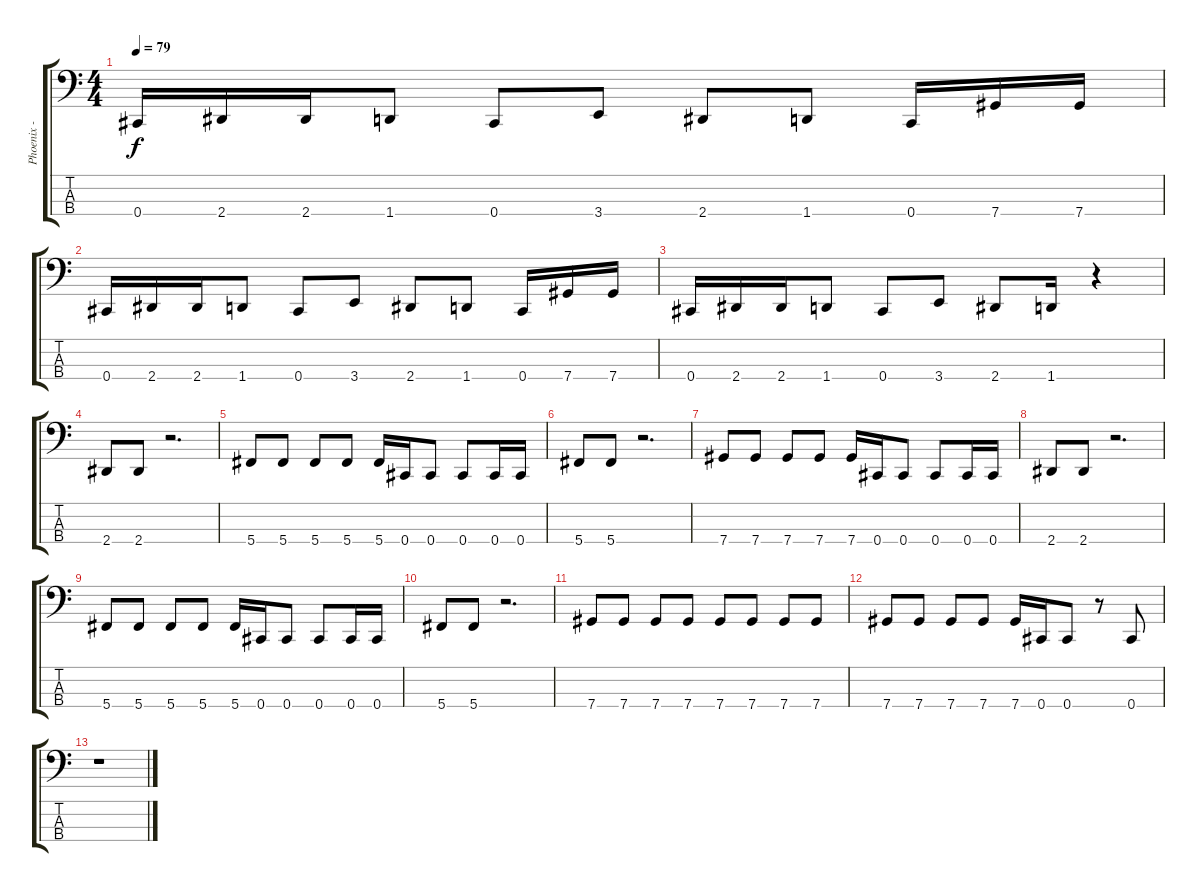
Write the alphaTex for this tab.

\track ("Phoenix - Bass 2" "Phoenix - ") {instrument electricbasspick}
\staff {score tabs}
\tuning (Gb2 Db2 Ab1 Db1) {hide}
\ts (4 4)
\tempo 79
\clef f4
\ks c
0.4.16{dy f} 2.4.16 2.4.16 1.4.8 0.4.8 3.4.8 2.4.8 1.4.8 0.4.16 7.4.16 7.4.16 |
0.4.16 2.4.16 2.4.16 1.4.8 0.4.8 3.4.8 2.4.8 1.4.8 0.4.16 7.4.16 7.4.16 |
0.4.16 2.4.16 2.4.16 1.4.8 0.4.8 3.4.8 2.4.8 1.4.16 r.4 |
2.4.8 2.4.8 r.2{d} |
5.4.8 5.4.8 5.4.8 5.4.8 5.4.16 0.4.16 0.4.8 0.4.8 0.4.16 0.4.16 |
5.4.8 5.4.8 r.2{d} |
7.4.8 7.4.8 7.4.8 7.4.8 7.4.16 0.4.16 0.4.8 0.4.8 0.4.16 0.4.16 |
2.4.8 2.4.8 r.2{d} |
5.4.8 5.4.8 5.4.8 5.4.8 5.4.16 0.4.16 0.4.8 0.4.8 0.4.16 0.4.16 |
5.4.8 5.4.8 r.2{d} |
7.4.8 7.4.8 7.4.8 7.4.8 7.4.8 7.4.8 7.4.8 7.4.8 |
7.4.8 7.4.8 7.4.8 7.4.8 7.4.16 0.4.16 0.4.8 r.8 0.4.8 |
r.1
